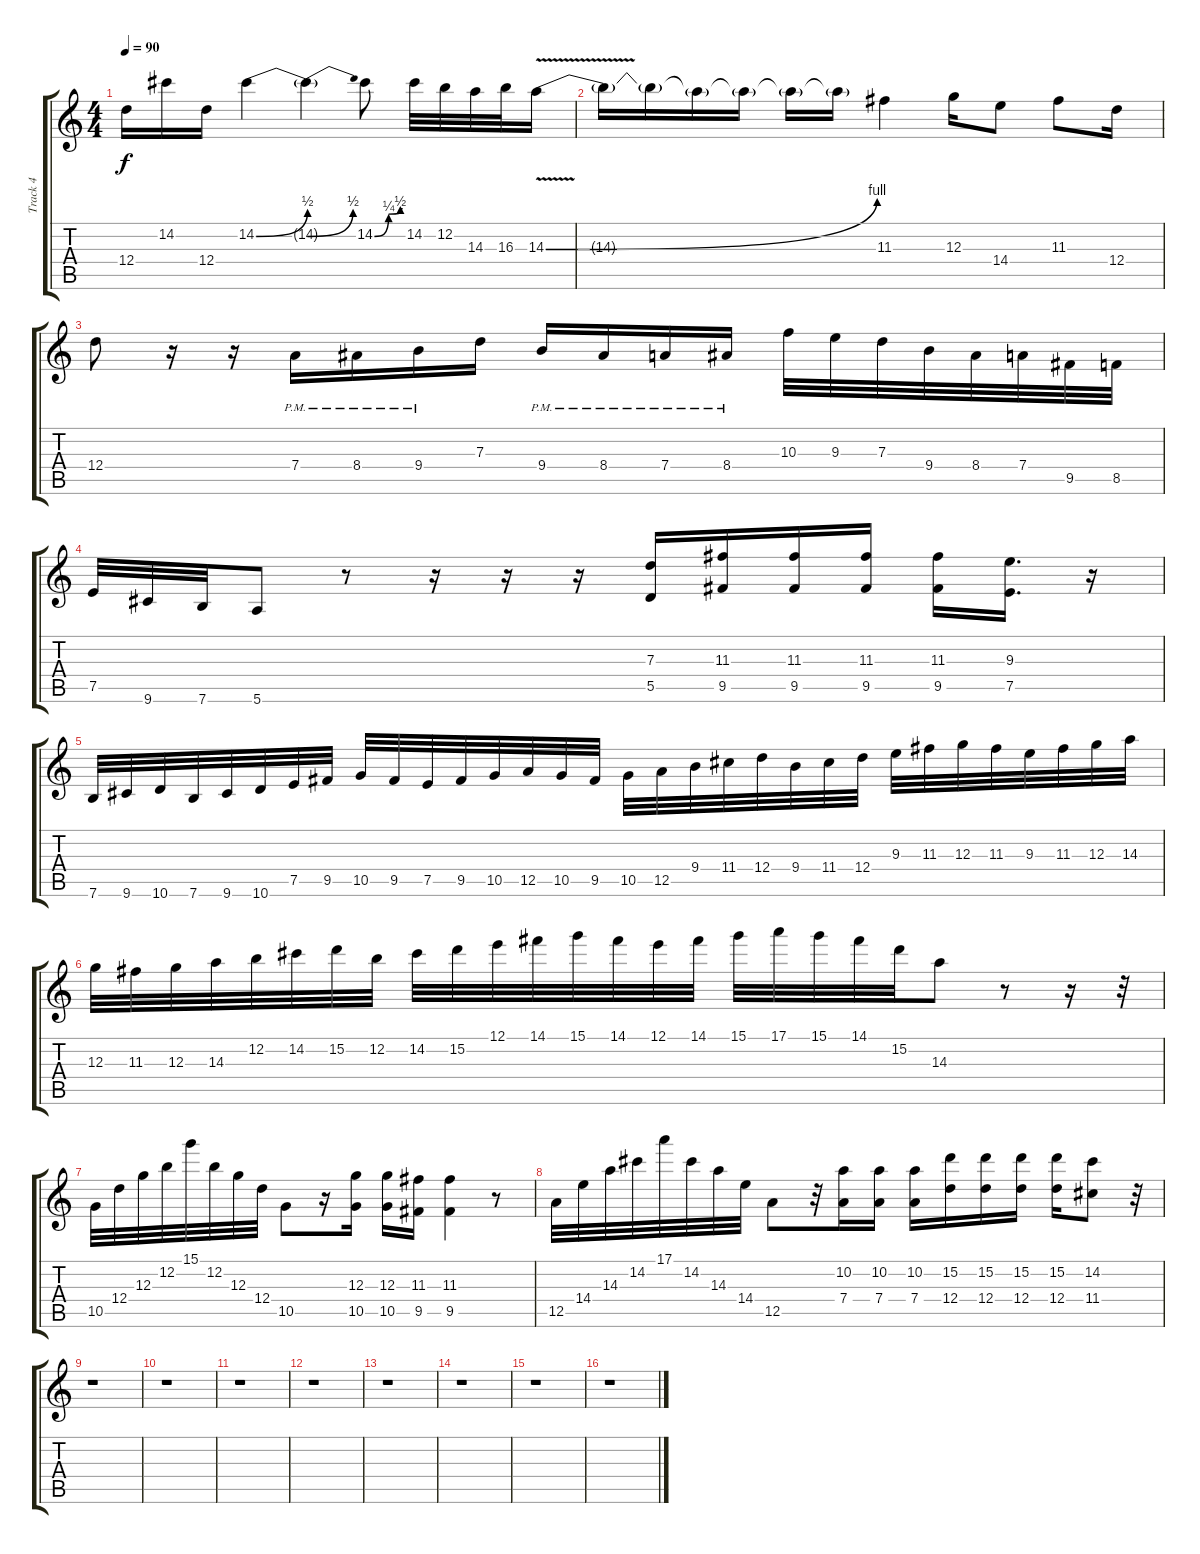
\track ("Track 4" "Track 4") {instrument overdrivenguitar}
\staff {score tabs}
\tuning (E4 B3 G3 D3 A2 E2) {hide}
\ts (4 4)
\tempo 90
\clef g2
\ks c
12.4.16{dy f} 14.2.16 12.4.16 14.2{be (bend 0 0 60 2)}.4 14.2{be (bend 0 0 60 2) t}.4 14.2{be (custom 0 0 30 1 55 2 60 2)}.8 14.2.32 12.2.32 14.3.32 16.3.32 14.3{be (bend 0 0 60 4) v}.16 |
14.3{t}.16 14.3{t}.16 14.3{t}.16 14.3{t}.16 14.3{t}.16 14.3{t}.16 11.3.4 12.3.16 14.4.8 11.3.8 12.4.16 |
12.4.8 r.16 r.16 7.4{pm}.16 8.4{pm}.16 9.4{pm}.16 7.3.16 9.4{pm}.16 8.4{pm}.16 7.4{pm}.16 8.4{pm}.16 10.3.32 9.3.32 7.3.32 9.4.32 8.4.32 7.4.32 9.5.32 8.5.32 |
7.5.32 9.6.32 7.6.32 5.6.8 r.8 r.16 r.16 r.16 (7.3 5.5).16 (11.3 9.5).16 (11.3 9.5).16 (11.3 9.5).16 (11.3 9.5).16 (9.3 7.5).16{d} r.16 |
7.6.32 9.6.32 10.6.32 7.6.32 9.6.32 10.6.32 7.5.32 9.5.32 10.5.32 9.5.32 7.5.32 9.5.32 10.5.32 12.5.32 10.5.32 9.5.32 10.5.32 12.5.32 9.4.32 11.4.32 12.4.32 9.4.32 11.4.32 12.4.32 9.3.32 11.3.32 12.3.32 11.3.32 9.3.32 11.3.32 12.3.32 14.3.32 |
12.3.32 11.3.32 12.3.32 14.3.32 12.2.32 14.2.32 15.2.32 12.2.32 14.2.32 15.2.32 12.1.32 14.1.32 15.1.32 14.1.32 12.1.32 14.1.32 15.1.32 17.1.32 15.1.32 14.1.32 15.2.32 14.3.8 r.8 r.16 r.32 |
10.5.32 12.4.32 12.3.32 12.2.32 15.1.32 12.2.32 12.3.32 12.4.32 10.5.8 r.16 (12.3 10.5).16 (12.3 10.5).16 (11.3 9.5).16 (11.3 9.5).4 r.8 |
12.5.32 14.4.32 14.3.32 14.2.32 17.1.32 14.2.32 14.3.32 14.4.32 12.5.8 r.32 (10.2 7.4).16 (10.2 7.4).16 (10.2 7.4).16 (15.2 12.4).16 (15.2 12.4).16 (15.2 12.4).16 (15.2 12.4).16 (14.2 11.4).8 r.32 |
r.1 |
r.1 |
r.1 |
r.1 |
r.1 |
r.1 |
r.1 |
r.1
